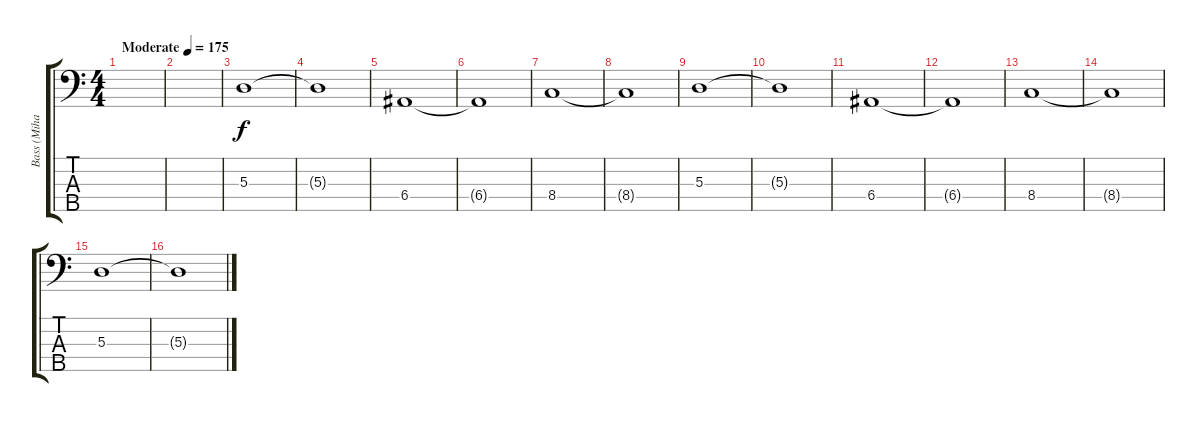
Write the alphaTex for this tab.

\track ("Bass (Mihael Braèko)" "Bass (Miha") {instrument electricbassfinger}
\staff {score tabs}
\tuning (G2 D2 A1 E1 B0) {hide}
\ts (4 4)
\tempo (175 "Moderate")
\clef f4
\ks c
|
|
5.3.1 |
5.3{t}.1 |
6.4.1 |
6.4{t}.1 |
8.4.1 |
8.4{t}.1 |
5.3.1 |
5.3{t}.1 |
6.4.1 |
6.4{t}.1 |
8.4.1 |
8.4{t}.1 |
5.3.1 |
5.3{t}.1
